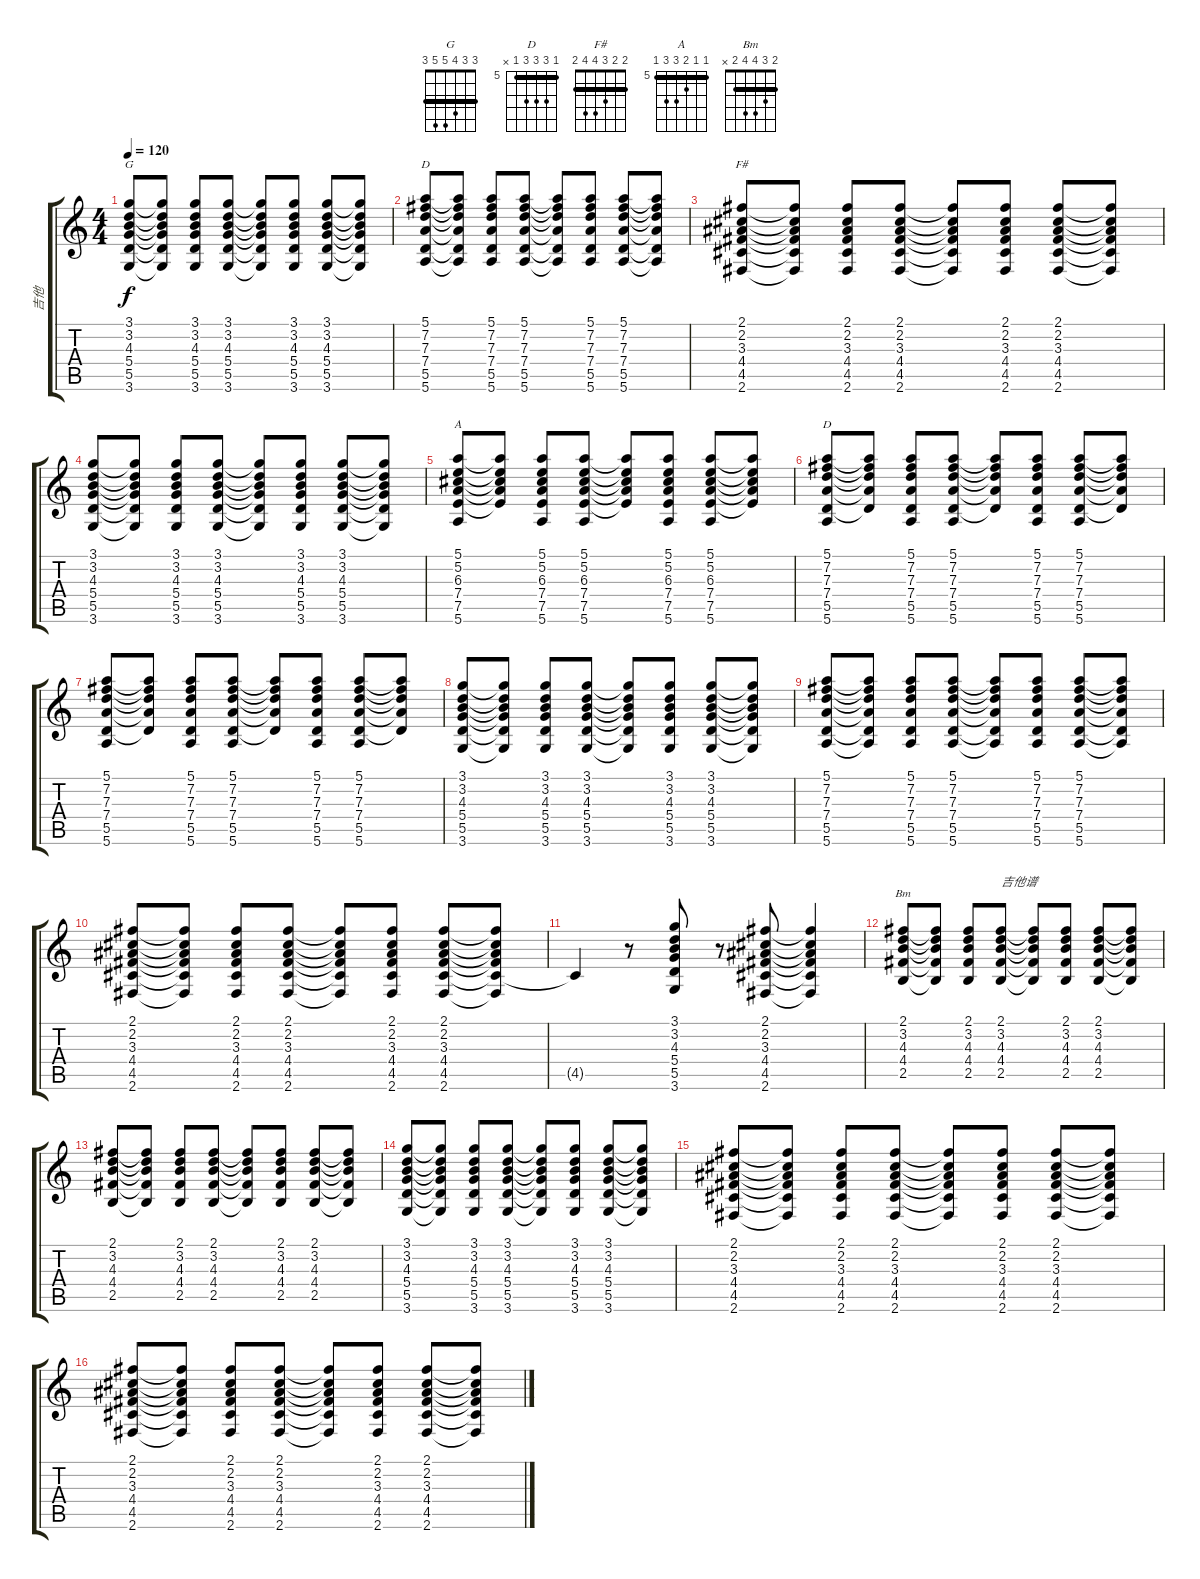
\track ("吉他" "吉他") {instrument acousticguitarsteel}
\staff {score tabs}
\tuning (E4 B3 G3 D3 A2 E2) {hide}
\chord ("G" 3 3 4 5 5 3) {barre 3}
\chord ("D" 5 7 7 7 5 5) {firstfret 5 barre 5}
\chord ("F#" 2 2 3 4 4 2) {barre 2}
\chord ("A" 5 5 6 7 7 5) {firstfret 5 barre 5}
\chord ("D" 5 7 7 7 5 x) {firstfret 5 barre 5}
\chord ("Bm" 2 3 4 4 2 x) {barre 2}
\ts (4 4)
\tempo 120
\clef g2
\ks c
(3.1 3.2 4.3 5.4 5.5 3.6).8{ch "G" dy f} (3.1{t} 3.2{t} 4.3{t} 5.4{t} 5.5{t} 3.6{t}).8 (3.1 3.2 4.3 5.4 5.5 3.6).8 (3.1 3.2 4.3 5.4 5.5 3.6).8 (3.1{t} 3.2{t} 4.3{t} 5.4{t} 5.5{t} 3.6{t}).8 (3.1 3.2 4.3 5.4 5.5 3.6).8 (3.1 3.2 4.3 5.4 5.5 3.6).8 (3.1{t} 3.2{t} 4.3{t} 5.4{t} 5.5{t} 3.6{t}).8 |
(5.1 7.2 7.3 7.4 5.5 5.6).8{ch "D"} (5.1{t} 7.2{t} 7.3{t} 7.4{t} 5.5{t} 5.6{t}).8 (5.1 7.2 7.3 7.4 5.5 5.6).8 (5.1 7.2 7.3 7.4 5.5 5.6).8 (5.1{t} 7.2{t} 7.3{t} 7.4{t} 5.5{t} 5.6{t}).8 (5.1 7.2 7.3 7.4 5.5 5.6).8 (5.1 7.2 7.3 7.4 5.5 5.6).8 (5.1{t} 7.2{t} 7.3{t} 7.4{t} 5.5{t} 5.6{t}).8 |
(2.1 2.2 3.3 4.4 4.5 2.6).8{ch "F#"} (2.1{t} 2.2{t} 3.3{t} 4.4{t} 4.5{t} 2.6{t}).8 (2.1 2.2 3.3 4.4 4.5 2.6).8 (2.1 2.2 3.3 4.4 4.5 2.6).8 (2.1{t} 2.2{t} 3.3{t} 4.4{t} 4.5{t} 2.6{t}).8 (2.1 2.2 3.3 4.4 4.5 2.6).8 (2.1 2.2 3.3 4.4 4.5 2.6).8 (2.1{t} 2.2{t} 3.3{t} 4.4{t} 4.5{t} 2.6{t}).8 |
(3.1 3.2 4.3 5.4 5.5 3.6).8 (3.1{t} 3.2{t} 4.3{t} 5.4{t} 5.5{t} 3.6{t}).8 (3.1 3.2 4.3 5.4 5.5 3.6).8 (3.1 3.2 4.3 5.4 5.5 3.6).8 (3.1{t} 3.2{t} 4.3{t} 5.4{t} 5.5{t} 3.6{t}).8 (3.1 3.2 4.3 5.4 5.5 3.6).8 (3.1 3.2 4.3 5.4 5.5 3.6).8 (3.1{t} 3.2{t} 4.3{t} 5.4{t} 5.5{t} 3.6{t}).8 |
(5.1 5.2 6.3 7.4 7.5 5.6).8{ch "A"} (5.1{t} 5.2{t} 6.3{t} 7.4{t} 7.5{t}).8 (5.1 5.2 6.3 7.4 7.5 5.6).8 (5.1 5.2 6.3 7.4 7.5 5.6).8 (5.1{t} 5.2{t} 6.3{t} 7.4{t} 7.5{t}).8 (5.1 5.2 6.3 7.4 7.5 5.6).8 (5.1 5.2 6.3 7.4 7.5 5.6).8 (5.1{t} 5.2{t} 6.3{t} 7.4{t} 7.5{t}).8 |
(5.1 7.2 7.3 7.4 5.5 5.6).8{ch "D"} (5.1{t} 7.2{t} 7.3{t} 7.4{t} 5.5{t}).8 (5.1 7.2 7.3 7.4 5.5 5.6).8 (5.1 7.2 7.3 7.4 5.5 5.6).8 (5.1{t} 7.2{t} 7.3{t} 7.4{t} 5.5{t}).8 (5.1 7.2 7.3 7.4 5.5 5.6).8 (5.1 7.2 7.3 7.4 5.5 5.6).8 (5.1{t} 7.2{t} 7.3{t} 7.4{t} 5.5{t}).8 |
(5.1 7.2 7.3 7.4 5.5 5.6).8 (5.1{t} 7.2{t} 7.3{t} 7.4{t} 5.5{t}).8 (5.1 7.2 7.3 7.4 5.5 5.6).8 (5.1 7.2 7.3 7.4 5.5 5.6).8 (5.1{t} 7.2{t} 7.3{t} 7.4{t} 5.5{t}).8 (5.1 7.2 7.3 7.4 5.5 5.6).8 (5.1 7.2 7.3 7.4 5.5 5.6).8 (5.1{t} 7.2{t} 7.3{t} 7.4{t} 5.5{t}).8 |
(3.1 3.2 4.3 5.4 5.5 3.6).8 (3.1{t} 3.2{t} 4.3{t} 5.4{t} 5.5{t} 3.6{t}).8 (3.1 3.2 4.3 5.4 5.5 3.6).8 (3.1 3.2 4.3 5.4 5.5 3.6).8 (3.1{t} 3.2{t} 4.3{t} 5.4{t} 5.5{t} 3.6{t}).8 (3.1 3.2 4.3 5.4 5.5 3.6).8 (3.1 3.2 4.3 5.4 5.5 3.6).8 (3.1{t} 3.2{t} 4.3{t} 5.4{t} 5.5{t} 3.6{t}).8 |
(5.1 7.2 7.3 7.4 5.5 5.6).8 (5.1{t} 7.2{t} 7.3{t} 7.4{t} 5.5{t} 5.6{t}).8 (5.1 7.2 7.3 7.4 5.5 5.6).8 (5.1 7.2 7.3 7.4 5.5 5.6).8 (5.1{t} 7.2{t} 7.3{t} 7.4{t} 5.5{t} 5.6{t}).8 (5.1 7.2 7.3 7.4 5.5 5.6).8 (5.1 7.2 7.3 7.4 5.5 5.6).8 (5.1{t} 7.2{t} 7.3{t} 7.4{t} 5.5{t} 5.6{t}).8 |
(2.1 2.2 3.3 4.4 4.5 2.6).8 (2.1{t} 2.2{t} 3.3{t} 4.4{t} 4.5{t} 2.6{t}).8 (2.1 2.2 3.3 4.4 4.5 2.6).8 (2.1 2.2 3.3 4.4 4.5 2.6).8 (2.1{t} 2.2{t} 3.3{t} 4.4{t} 4.5{t} 2.6{t}).8 (2.1 2.2 3.3 4.4 4.5 2.6).8 (2.1 2.2 3.3 4.4 4.5 2.6).8 (2.1{t} 2.2{t} 3.3{t} 4.4{t} 4.5{t} 2.6{t}).8 |
4.5{t}.4 r.8 (3.1 3.2 4.3 5.4 5.5 3.6).8 r.8 (2.1 2.2 3.3 4.4 4.5 2.6).8 (2.1{t} 2.2{t} 3.3{t} 4.4{t} 4.5{t} 2.6{t}).4 |
(2.1 3.2 4.3 4.4 2.5).8{ch "Bm"} (2.1{t} 3.2{t} 4.3{t} 4.4{t} 2.5{t}).8 (2.1 3.2 4.3 4.4 2.5).8 (2.1 3.2 4.3 4.4 2.5).8{txt "吉他谱"} (2.1{t} 3.2{t} 4.3{t} 4.4{t} 2.5{t}).8 (2.1 3.2 4.3 4.4 2.5).8 (2.1 3.2 4.3 4.4 2.5).8 (2.1{t} 3.2{t} 4.3{t} 4.4{t} 2.5{t}).8 |
(2.1 3.2 4.3 4.4 2.5).8 (2.1{t} 3.2{t} 4.3{t} 4.4{t} 2.5{t}).8 (2.1 3.2 4.3 4.4 2.5).8 (2.1 3.2 4.3 4.4 2.5).8 (2.1{t} 3.2{t} 4.3{t} 4.4{t} 2.5{t}).8 (2.1 3.2 4.3 4.4 2.5).8 (2.1 3.2 4.3 4.4 2.5).8 (2.1{t} 3.2{t} 4.3{t} 4.4{t} 2.5{t}).8 |
(3.1 3.2 4.3 5.4 5.5 3.6).8 (3.1{t} 3.2{t} 4.3{t} 5.4{t} 5.5{t} 3.6{t}).8 (3.1 3.2 4.3 5.4 5.5 3.6).8 (3.1 3.2 4.3 5.4 5.5 3.6).8 (3.1{t} 3.2{t} 4.3{t} 5.4{t} 5.5{t} 3.6{t}).8 (3.1 3.2 4.3 5.4 5.5 3.6).8 (3.1 3.2 4.3 5.4 5.5 3.6).8 (3.1{t} 3.2{t} 4.3{t} 5.4{t} 5.5{t} 3.6{t}).8 |
(2.1 2.2 3.3 4.4 4.5 2.6).8 (2.1{t} 2.2{t} 3.3{t} 4.4{t} 4.5{t} 2.6{t}).8 (2.1 2.2 3.3 4.4 4.5 2.6).8 (2.1 2.2 3.3 4.4 4.5 2.6).8 (2.1{t} 2.2{t} 3.3{t} 4.4{t} 4.5{t} 2.6{t}).8 (2.1 2.2 3.3 4.4 4.5 2.6).8 (2.1 2.2 3.3 4.4 4.5 2.6).8 (2.1{t} 2.2{t} 3.3{t} 4.4{t} 4.5{t} 2.6{t}).8 |
(2.1 2.2 3.3 4.4 4.5 2.6).8 (2.1{t} 2.2{t} 3.3{t} 4.4{t} 4.5{t} 2.6{t}).8 (2.1 2.2 3.3 4.4 4.5 2.6).8 (2.1 2.2 3.3 4.4 4.5 2.6).8 (2.1{t} 2.2{t} 3.3{t} 4.4{t} 4.5{t} 2.6{t}).8 (2.1 2.2 3.3 4.4 4.5 2.6).8 (2.1 2.2 3.3 4.4 4.5 2.6).8 (2.1{t} 2.2{t} 3.3{t} 4.4{t} 4.5{t} 2.6{t}).8
